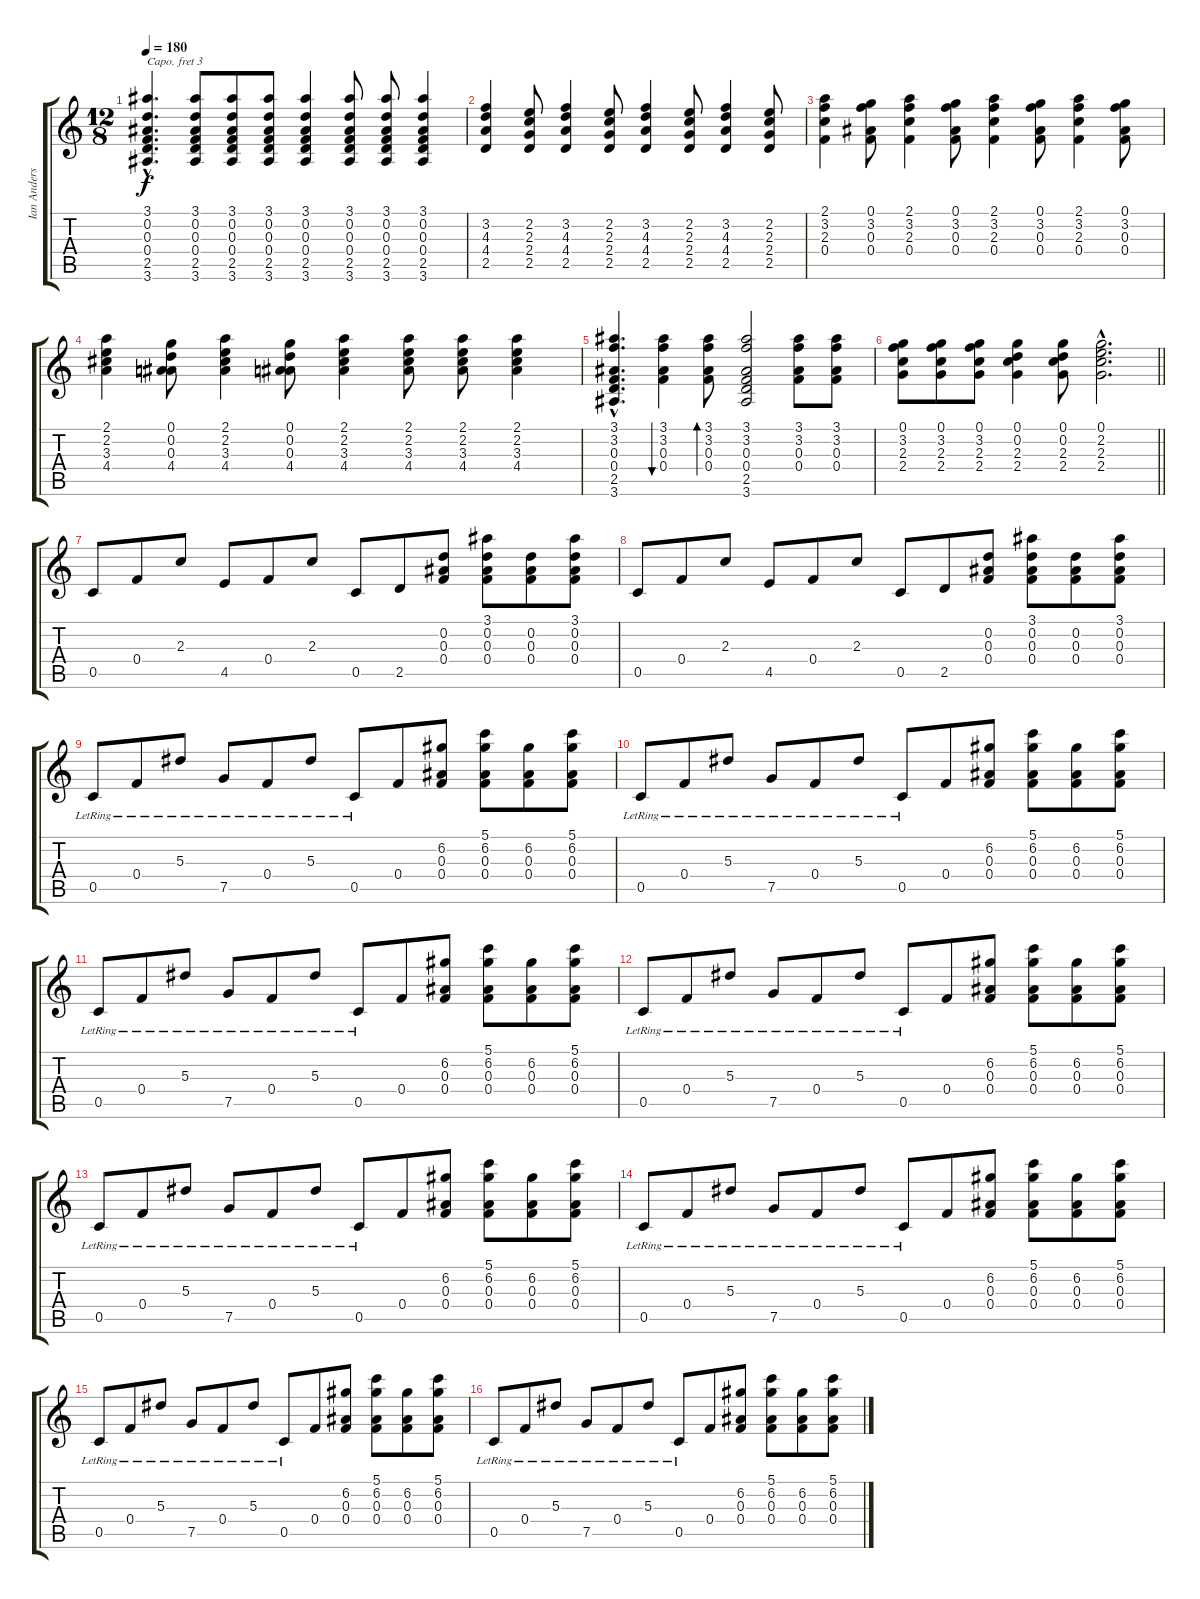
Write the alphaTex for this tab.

\track ("Ian Anderson (acoustic guitar)" "Ian Anders") {instrument acousticguitarsteel}
\staff {score tabs}
\capo 3
\tuning (E4 B3 G3 D3 A2 E2) {hide}
\ts (12 8)
\tempo 180
\clef g2
\ks c
(3.1{hac} 0.2{hac} 0.3{hac} 0.4{hac} 2.5{hac} 3.6{hac}).4{d dy f} (3.1 0.2 0.3 0.4 2.5 3.6).8 (3.1 0.2 0.3 0.4 2.5 3.6).8 (3.1 0.2 0.3 0.4 2.5 3.6).8 (3.1 0.2 0.3 0.4 2.5 3.6).4 (3.1 0.2 0.3 0.4 2.5 3.6).8 (3.1 0.2 0.3 0.4 2.5 3.6).8 (3.1 0.2 0.3 0.4 2.5 3.6).4 |
(3.2 4.3 4.4 2.5).4 (2.2 2.3 2.4 2.5).8 (3.2 4.3 4.4 2.5).4 (2.2 2.3 2.4 2.5).8 (3.2 4.3 4.4 2.5).4 (2.2 2.3 2.4 2.5).8 (3.2 4.3 4.4 2.5).4 (2.2 2.3 2.4 2.5).8 |
(2.1 3.2 2.3 0.4).4 (0.1 3.2 0.3 0.4).8 (2.1 3.2 2.3 0.4).4 (0.1 3.2 0.3 0.4).8 (2.1 3.2 2.3 0.4).4 (0.1 3.2 0.3 0.4).8 (2.1 3.2 2.3 0.4).4 (0.1 3.2 0.3 0.4).8 |
(2.1 2.2 3.3 4.4).4 (0.1 0.2 0.3 4.4).8 (2.1 2.2 3.3 4.4).4 (0.1 0.2 0.3 4.4).8 (2.1 2.2 3.3 4.4).4 (2.1 2.2 3.3 4.4).8 (2.1 2.2 3.3 4.4).8 (2.1 2.2 3.3 4.4).4 |
(3.1{hac} 3.2{hac} 0.3{hac} 0.4{hac} 2.5{hac} 3.6{hac}).4{d} (3.1 3.2 0.3 0.4).4{bu 120} (3.1 3.2 0.3 0.4).8{bd 120} (3.1 3.2 0.3 0.4 2.5 3.6).2 (3.1 3.2 0.3 0.4).8 (3.1 3.2 0.3 0.4).8 |
\barLineRight lightlight
(0.1 3.2 2.3 2.4).8 (0.1 3.2 2.3 2.4).8 (0.1 3.2 2.3 2.4).8 (0.1 0.2 2.3 2.4).4 (0.1 0.2 2.3 2.4).8 (0.1{hac} 2.2{hac} 2.3{hac} 2.4{hac}).2{d} |
0.5.8 0.4.8 2.3.8 4.5.8 0.4.8 2.3.8 0.5.8 2.5.8 (0.2 0.3 0.4).8 (3.1 0.2 0.3 0.4).8 (0.2 0.3 0.4).8 (3.1 0.2 0.3 0.4).8 |
0.5.8 0.4.8 2.3.8 4.5.8 0.4.8 2.3.8 0.5.8 2.5.8 (0.2 0.3 0.4).8 (3.1 0.2 0.3 0.4).8 (0.2 0.3 0.4).8 (3.1 0.2 0.3 0.4).8 |
0.5{lr}.8 0.4{lr}.8 5.3{lr}.8 7.5{lr}.8 0.4{lr}.8 5.3{lr}.8 0.5{lr}.8 0.4.8 (6.2 0.3 0.4).8 (5.1 6.2 0.3 0.4).8 (6.2 0.3 0.4).8 (5.1 6.2 0.3 0.4).8 |
0.5{lr}.8 0.4{lr}.8 5.3{lr}.8 7.5{lr}.8 0.4{lr}.8 5.3{lr}.8 0.5{lr}.8 0.4.8 (6.2 0.3 0.4).8 (5.1 6.2 0.3 0.4).8 (6.2 0.3 0.4).8 (5.1 6.2 0.3 0.4).8 |
0.5{lr}.8 0.4{lr}.8 5.3{lr}.8 7.5{lr}.8 0.4{lr}.8 5.3{lr}.8 0.5{lr}.8 0.4.8 (6.2 0.3 0.4).8 (5.1 6.2 0.3 0.4).8 (6.2 0.3 0.4).8 (5.1 6.2 0.3 0.4).8 |
0.5{lr}.8 0.4{lr}.8 5.3{lr}.8 7.5{lr}.8 0.4{lr}.8 5.3{lr}.8 0.5{lr}.8 0.4.8 (6.2 0.3 0.4).8 (5.1 6.2 0.3 0.4).8 (6.2 0.3 0.4).8 (5.1 6.2 0.3 0.4).8 |
0.5{lr}.8 0.4{lr}.8 5.3{lr}.8 7.5{lr}.8 0.4{lr}.8 5.3{lr}.8 0.5{lr}.8 0.4.8 (6.2 0.3 0.4).8 (5.1 6.2 0.3 0.4).8 (6.2 0.3 0.4).8 (5.1 6.2 0.3 0.4).8 |
0.5{lr}.8 0.4{lr}.8 5.3{lr}.8 7.5{lr}.8 0.4{lr}.8 5.3{lr}.8 0.5{lr}.8 0.4.8 (6.2 0.3 0.4).8 (5.1 6.2 0.3 0.4).8 (6.2 0.3 0.4).8 (5.1 6.2 0.3 0.4).8 |
0.5{lr}.8 0.4{lr}.8 5.3{lr}.8 7.5{lr}.8 0.4{lr}.8 5.3{lr}.8 0.5{lr}.8 0.4.8 (6.2 0.3 0.4).8 (5.1 6.2 0.3 0.4).8 (6.2 0.3 0.4).8 (5.1 6.2 0.3 0.4).8 |
0.5{lr}.8 0.4{lr}.8 5.3{lr}.8 7.5{lr}.8 0.4{lr}.8 5.3{lr}.8 0.5{lr}.8 0.4.8 (6.2 0.3 0.4).8 (5.1 6.2 0.3 0.4).8 (6.2 0.3 0.4).8 (5.1 6.2 0.3 0.4).8
